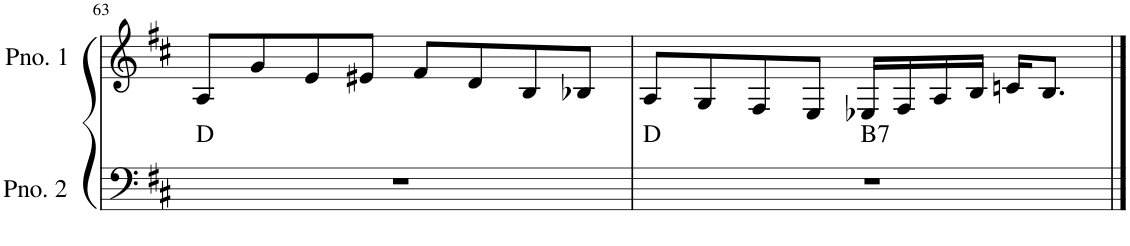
**kern	**harte	**kern
*part2	*part2	*part1
*staff2	*	*staff1
*I"ピアノ 2	*	*I"ピアノ 1
!!LO:PB:g=z
*clefF4	*	*clefG2
*k[f#c#]	*	*k[f#c#]
*M4/4	*	*M4/4
=63	=63	=63
1r	D:maj	8A/L
.	.	8g/
.	.	8e/
.	.	8e#X/J
.	.	8f#/L
.	.	8d/
.	.	8B/
.	.	8B-X/J
=64	=64	=64
*^	*	*
1r	2ryy	D:maj	8A/L
.	.	.	8G/
.	.	.	8F#/
.	.	.	8E/J
!	!	!LO:H:kt=7	!
.	2ryy	B:7	16E-X/LL
.	.	.	16F#/
.	.	.	16A/
.	.	.	16B/JJ
.	.	.	16cn/KL
.	.	.	8.B/J
*v	*v	*	*
==	==	==
*-	*-	*-
